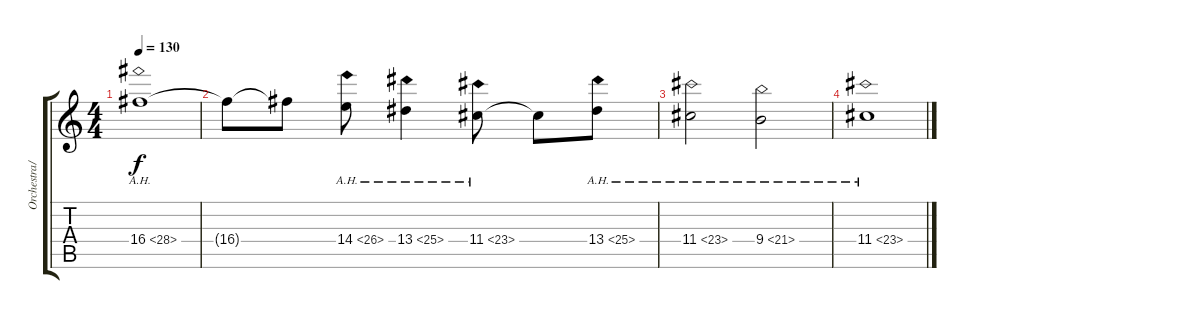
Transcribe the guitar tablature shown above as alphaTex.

\track ("Orchestra/Guitar 3" "Orchestra/") {instrument distortionguitar}
\staff {score tabs}
\tuning (E4 B3 G3 D3 A2 E2) {hide}
\ts (4 4)
\tempo 130
\clef g2
\ks c
16.4{ah 12}.1{dy f} |
16.4{t}.8 16.4{t}.8 14.4{ah 12}.8 13.4{ah 12}.4 11.4{ah 12}.8 11.4{t}.8 13.4{ah 12}.8 |
11.4{ah 12}.2 9.4{ah 12}.2 |
11.4{ah 12}.1
